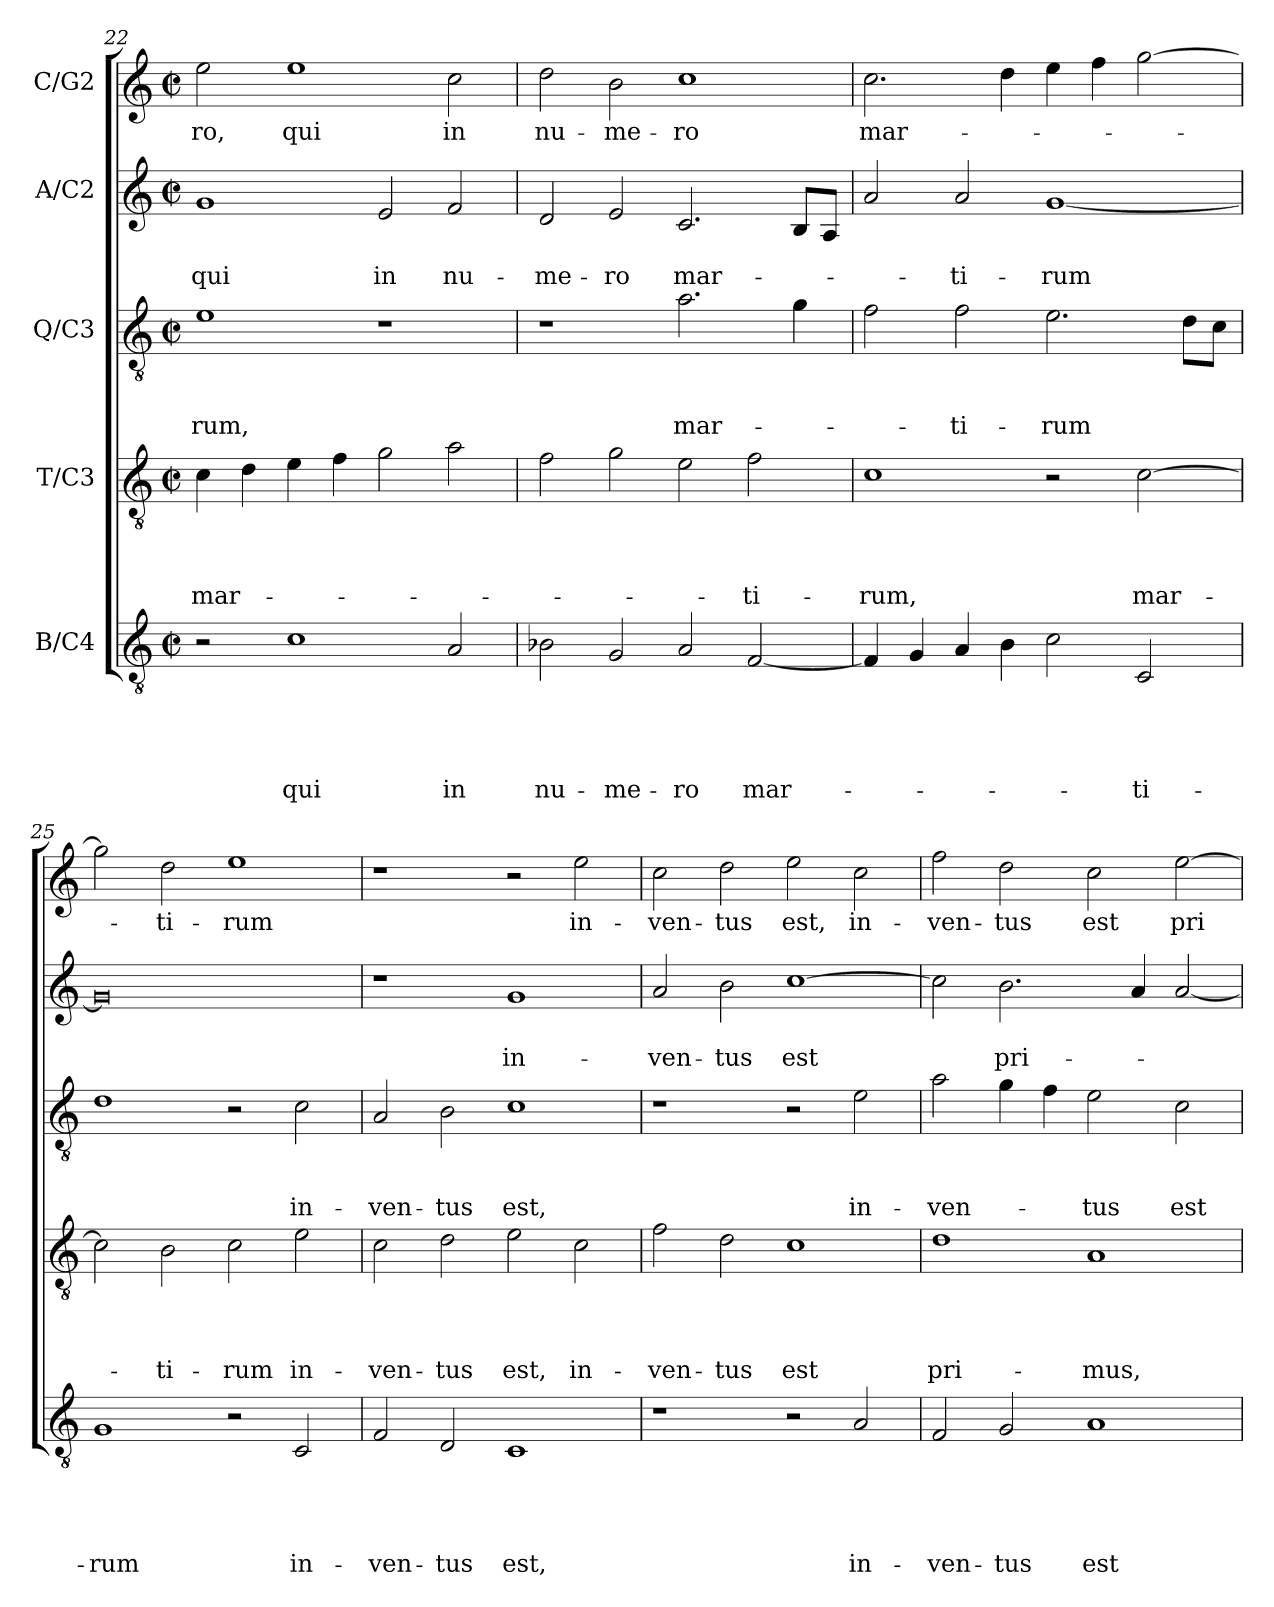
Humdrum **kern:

**kern	**text	**text	**text	**text	**text	**kern	**text	**text	**text	**text	**kern	**text	**text	**text	**kern	**text	**text	**kern	**text
*part5	*part5	*part5	*part5	*part5	*part5	*part4	*part4	*part4	*part4	*part4	*part3	*part3	*part3	*part3	*part2	*part2	*part2	*part1	*part1
*staff5	*staff5	*staff5	*staff5	*staff5	*staff5	*staff4	*staff4	*staff4	*staff4	*staff4	*staff3	*staff3	*staff3	*staff3	*staff2	*staff2	*staff2	*staff1	*staff1
*I"B/C4	*	*	*	*	*	*I"T/C3	*	*	*	*	*I"Q/C3	*	*	*	*I"A/C2	*	*	*I"C/G2	*
*clefGv2	*	*	*	*	*	*clefGv2	*	*	*	*	*clefGv2	*	*	*	*clefG2	*	*	*clefG2	*
*k[]	*	*	*	*	*	*k[]	*	*	*	*	*k[]	*	*	*	*k[]	*	*	*k[]	*
*C:	*	*	*	*	*	*C:	*	*	*	*	*C:	*	*	*	*C:	*	*	*C:	*
*M2/2	*	*	*	*	*	*M2/2	*	*	*	*	*M2/2	*	*	*	*M2/2	*	*	*M2/2	*
*met(c|)	*	*	*	*	*	*met(c|)	*	*	*	*	*met(c|)	*	*	*	*met(c|)	*	*	*met(c|)	*
=22	=22	=22	=22	=22	=22	=22	=22	=22	=22	=22	=22	=22	=22	=22	=22	=22	=22	=22	=22
!	!	!	!	!	!	!	!	!	!	!LO:LY:b	!	!	!	!LO:LY:b	!	!	!LO:LY:b	!	!LO:LY:b
2r	.	.	.	.	.	4c\	.	.	.	mar-	1e	.	.	-rum,	1g	.	qui	2ee\	-ro,
.	.	.	.	.	.	4d\	.	.	.	.	.	.	.	.	.	.	.	.	.
!	!	!	!	!	!LO:LY:b	!	!	!	!	!	!	!	!	!	!	!	!	!	!LO:LY:b
1c	.	.	.	.	qui	4e\	.	.	.	.	.	.	.	.	.	.	.	1ee	qui
.	.	.	.	.	.	4f\	.	.	.	.	.	.	.	.	.	.	.	.	.
!	!	!	!	!	!	!	!	!	!	!	!	!	!	!	!	!	!LO:LY:b	!	!
.	.	.	.	.	.	2g\	.	.	.	.	1r	.	.	.	2e/	.	in	.	.
!	!	!	!	!	!LO:LY:b	!	!	!	!	!	!	!	!	!	!	!	!LO:LY:b	!	!LO:LY:b
2A/	.	.	.	.	in	2a\	.	.	.	.	.	.	.	.	2f/	.	nu-	2cc\	in
=23	=23	=23	=23	=23	=23	=23	=23	=23	=23	=23	=23	=23	=23	=23	=23	=23	=23	=23	=23
!	!	!	!	!	!LO:LY:b	!	!	!	!	!	!	!	!	!	!	!	!LO:LY:b	!	!LO:LY:b
2B-X\	.	.	.	.	nu-	2f\	.	.	.	.	1r	.	.	.	2d/	.	-me-	2dd\	nu-
!	!	!	!	!	!LO:LY:b	!	!	!	!	!	!	!	!	!	!	!	!LO:LY:b	!	!LO:LY:b
2G/	.	.	.	.	-me-	2g\	.	.	.	.	.	.	.	.	2e/	.	-ro	2b\	-me-
!	!	!	!	!	!LO:LY:b	!	!	!	!	!	!	!	!	!LO:LY:b	!	!	!LO:LY:b	!	!LO:LY:b
2A/	.	.	.	.	-ro	2e\	.	.	.	.	2.a\	.	.	mar-	2.c/	.	mar-	1cc	-ro
!	!	!	!	!	!LO:LY:b	!	!	!	!	!LO:LY:b	!	!	!	!	!	!	!	!	!
[2F/	.	.	.	.	mar-	2f\	.	.	.	-ti-	.	.	.	.	.	.	.	.	.
.	.	.	.	.	.	.	.	.	.	.	4g\	.	.	.	8B/L	.	.	.	.
.	.	.	.	.	.	.	.	.	.	.	.	.	.	.	8A/J	.	.	.	.
=24	=24	=24	=24	=24	=24	=24	=24	=24	=24	=24	=24	=24	=24	=24	=24	=24	=24	=24	=24
!	!	!	!	!	!	!	!	!	!	!LO:LY:b	!	!	!	!	!	!	!	!	!LO:LY:b
4F/]	.	.	.	.	.	1c	.	.	.	-rum,	2f\	.	.	.	2a/	.	.	2.cc\	mar-
4G/	.	.	.	.	.	.	.	.	.	.	.	.	.	.	.	.	.	.	.
!	!	!	!	!	!	!	!	!	!	!	!	!	!	!LO:LY:b	!	!	!LO:LY:b	!	!
4A/	.	.	.	.	.	.	.	.	.	.	2f\	.	.	-ti-	2a/	.	-ti-	.	.
4B\	.	.	.	.	.	.	.	.	.	.	.	.	.	.	.	.	.	4dd\	.
!	!	!	!	!	!	!	!	!	!	!	!	!	!	!LO:LY:b	!	!	!LO:LY:b	!	!
2c\	.	.	.	.	.	2r	.	.	.	.	2.e\	.	.	-rum	[1g	.	-rum	4ee\	.
.	.	.	.	.	.	.	.	.	.	.	.	.	.	.	.	.	.	4ff\	.
!	!	!	!	!	!LO:LY:b	!	!	!	!	!LO:LY:b	!	!	!	!	!	!	!	!	!
2C/	.	.	.	.	-ti-	[2c\	.	.	.	mar-	.	.	.	.	.	.	.	[2gg\	.
.	.	.	.	.	.	.	.	.	.	.	8d\L	.	.	.	.	.	.	.	.
.	.	.	.	.	.	.	.	.	.	.	8c\J	.	.	.	.	.	.	.	.
=25	=25	=25	=25	=25	=25	=25	=25	=25	=25	=25	=25	=25	=25	=25	=25	=25	=25	=25	=25
!	!	!	!	!	!LO:LY:b	!	!	!	!	!	!	!	!	!	!	!	!	!	!
1G	.	.	.	.	-rum	2c\]	.	.	.	.	1d	.	.	.	0g]	.	.	2gg\]	.
!	!	!	!	!	!	!	!	!	!	!LO:LY:b	!	!	!	!	!	!	!	!	!LO:LY:b
.	.	.	.	.	.	2B\	.	.	.	-ti-	.	.	.	.	.	.	.	2dd\	-ti-
!	!	!	!	!	!	!	!	!	!	!LO:LY:b	!	!	!	!	!	!	!	!	!LO:LY:b
2r	.	.	.	.	.	2c\	.	.	.	-rum	2r	.	.	.	.	.	.	1ee	-rum
!	!	!	!	!	!LO:LY:b	!	!	!	!	!LO:LY:b	!	!	!	!LO:LY:b	!	!	!	!	!
2C/	.	.	.	.	in-	2e\	.	.	.	in-	2c\	.	.	in-	.	.	.	.	.
!!LO:LB:g=z
=26	=26	=26	=26	=26	=26	=26	=26	=26	=26	=26	=26	=26	=26	=26	=26	=26	=26	=26	=26
!	!	!	!	!	!LO:LY:b	!	!	!	!	!LO:LY:b	!	!	!	!LO:LY:b	!	!	!	!	!
2F/	.	.	.	.	-ven-	2c\	.	.	.	-ven-	2A/	.	.	-ven-	1r	.	.	1r	.
!	!	!	!	!	!LO:LY:b	!	!	!	!	!LO:LY:b	!	!	!	!LO:LY:b	!	!	!	!	!
2D/	.	.	.	.	-tus	2d\	.	.	.	-tus	2B\	.	.	-tus	.	.	.	.	.
!	!	!	!	!	!LO:LY:b	!	!	!	!	!LO:LY:b	!	!	!	!LO:LY:b	!	!	!LO:LY:b	!	!
1C	.	.	.	.	est,	2e\	.	.	.	est,	1c	.	.	est,	1g	.	in-	2r	.
!	!	!	!	!	!	!	!	!	!	!LO:LY:b	!	!	!	!	!	!	!	!	!LO:LY:b
.	.	.	.	.	.	2c\	.	.	.	in-	.	.	.	.	.	.	.	2ee\	in-
=27	=27	=27	=27	=27	=27	=27	=27	=27	=27	=27	=27	=27	=27	=27	=27	=27	=27	=27	=27
!	!	!	!	!	!	!	!	!	!	!LO:LY:b	!	!	!	!	!	!	!LO:LY:b	!	!LO:LY:b
1r	.	.	.	.	.	2f\	.	.	.	-ven-	1r	.	.	.	2a/	.	-ven-	2cc\	-ven-
!	!	!	!	!	!	!	!	!	!	!LO:LY:b	!	!	!	!	!	!	!LO:LY:b	!	!LO:LY:b
.	.	.	.	.	.	2d\	.	.	.	-tus	.	.	.	.	2b\	.	-tus	2dd\	-tus
!	!	!	!	!	!	!	!	!	!	!LO:LY:b	!	!	!	!	!	!	!LO:LY:b	!	!LO:LY:b
2r	.	.	.	.	.	1c	.	.	.	est	2r	.	.	.	[1cc	.	est	2ee\	est,
!	!	!	!	!	!LO:LY:b	!	!	!	!	!	!	!	!	!LO:LY:b	!	!	!	!	!LO:LY:b
2A/	.	.	.	.	in-	.	.	.	.	.	2e\	.	.	in-	.	.	.	2cc\	in-
=28	=28	=28	=28	=28	=28	=28	=28	=28	=28	=28	=28	=28	=28	=28	=28	=28	=28	=28	=28
!	!	!	!	!	!LO:LY:b	!	!	!	!	!LO:LY:b	!	!	!	!LO:LY:b	!	!	!	!	!LO:LY:b
2F/	.	.	.	.	-ven-	1d	.	.	.	pri-	2a\	.	.	-ven-	2cc\]	.	.	2ff\	-ven-
!	!	!	!	!	!LO:LY:b	!	!	!	!	!	!	!	!	!	!	!	!LO:LY:b	!	!LO:LY:b
2G/	.	.	.	.	-tus	.	.	.	.	.	4g\	.	.	.	2.b\	.	pri-	2dd\	-tus
.	.	.	.	.	.	.	.	.	.	.	4f\	.	.	.	.	.	.	.	.
!	!	!	!	!	!LO:LY:b	!	!	!	!	!LO:LY:b	!	!	!	!LO:LY:b	!	!	!	!	!LO:LY:b
1A	.	.	.	.	est	1A	.	.	.	-mus,	2e\	.	.	-tus	.	.	.	2cc\	est
.	.	.	.	.	.	.	.	.	.	.	.	.	.	.	4a/	.	.	.	.
!	!	!	!	!	!	!	!	!	!	!	!	!	!	!LO:LY:b	!	!	!	!	!LO:LY:b
.	.	.	.	.	.	.	.	.	.	.	2c\	.	.	est	[2a/	.	.	[2ee\	pri-
=	=	=	=	=	=	=	=	=	=	=	=	=	=	=	=	=	=	=	=
*-	*-	*-	*-	*-	*-	*-	*-	*-	*-	*-	*-	*-	*-	*-	*-	*-	*-	*-	*-
